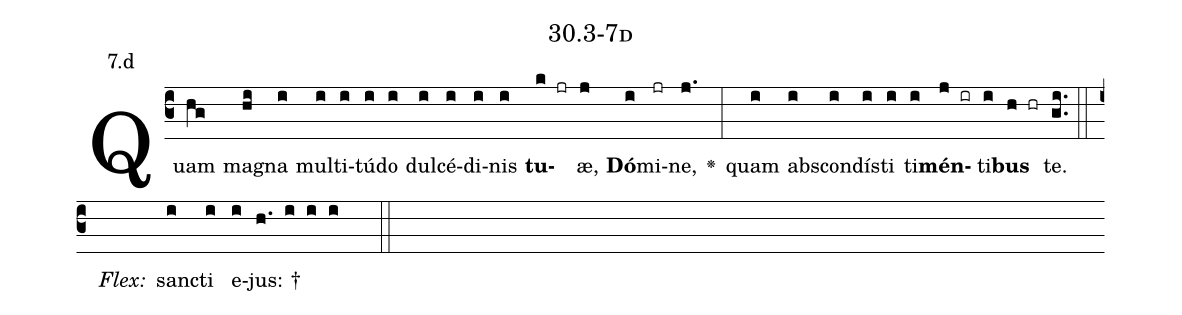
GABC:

name: 30.3-7d;
annotation: 7.d;
%%
(c3)Quam(hg) ma(hi)gna(i) mul(i)ti(i)tú(i)do(i) dul(i)cé(i)di(i)nis(i) <b>tu</b>(k jr)æ,(j) <b>Dó</b>(i)mi(jr)ne,(j.) <v>\greheightstar</v>(:) quam(i) abs(i)con(i)dís(i)ti(i) ti(i)<b>mén</b>(j ir)ti(i)<b>bus</b>(h hr) te.(gi..) (::)
<i>Flex:</i>()  sanc(i)ti(i) e(i)jus: †(h. i i i  ::)

%E(i) u(i) o(j) u(i) a(h) e.(gi..) (::)
